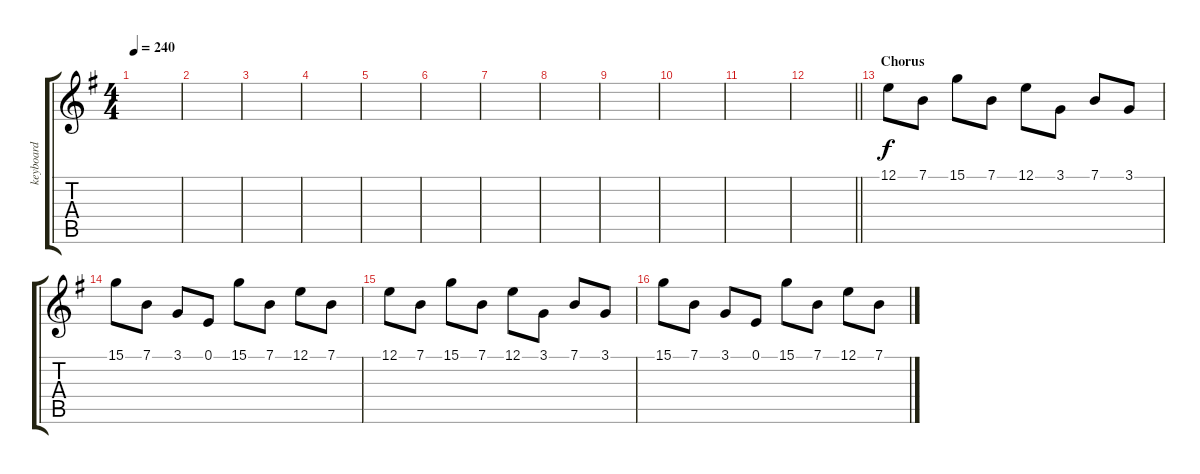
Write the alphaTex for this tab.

\track ("keyboard" "keyboard") {instrument lead2sawtooth}
\staff {score tabs}
\tuning (E4 B3 G3 D3 A2 E2) {hide}
\ts (4 4)
\tempo 240
\clef g2
\ks eminor
|
|
|
|
|
|
|
|
|
|
|
\barLineRight lightlight
|
\section ("" "Chorus")
12.1.8 7.1.8 15.1.8 7.1.8 12.1.8 3.1.8 7.1.8 3.1.8 |
15.1.8 7.1.8 3.1.8 0.1.8 15.1.8 7.1.8 12.1.8 7.1.8 |
12.1.8 7.1.8 15.1.8 7.1.8 12.1.8 3.1.8 7.1.8 3.1.8 |
15.1.8 7.1.8 3.1.8 0.1.8 15.1.8 7.1.8 12.1.8 7.1.8
